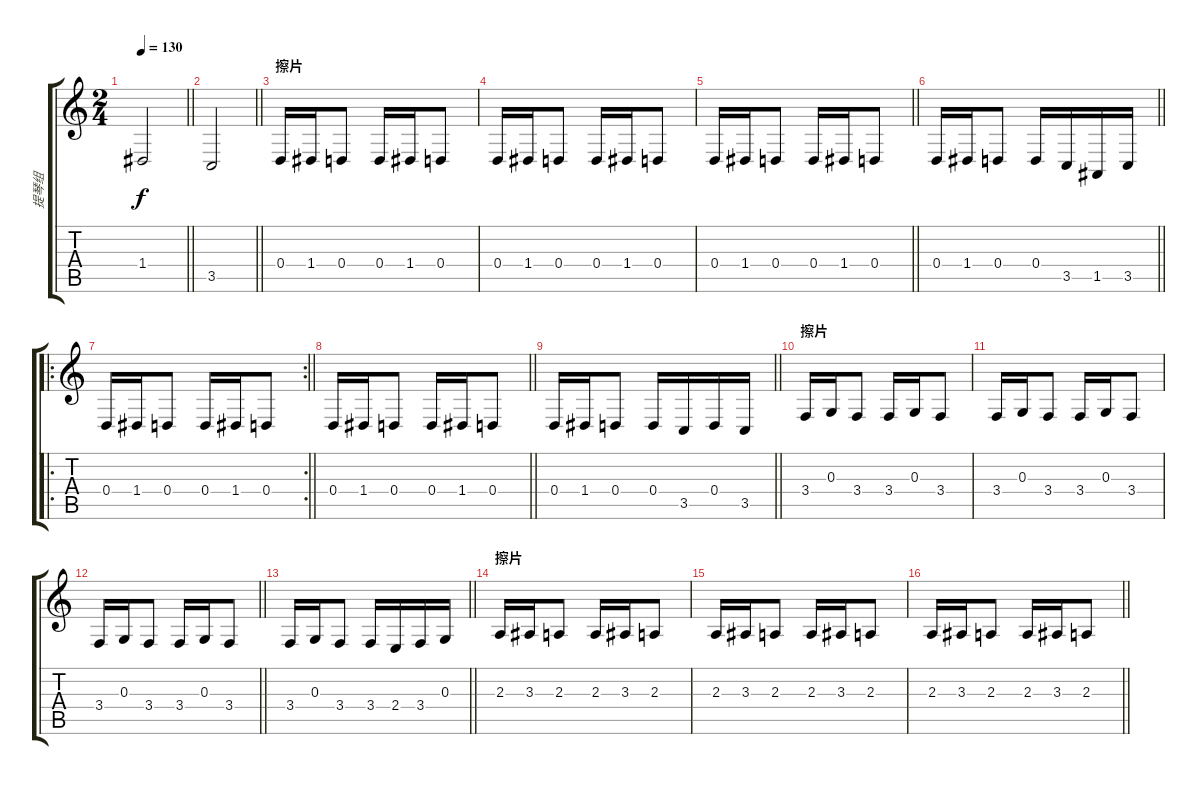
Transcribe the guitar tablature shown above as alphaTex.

\track ("提琴组" "提琴组") {instrument stringensemble1}
\staff {score tabs}
\tuning (E4 B3 G3 D3 A2 E2) {hide}
\ts (2 4)
\tempo 130
\clef g2
\barLineRight lightlight
\ks c
1.4.2{dy f} |
\barLineRight lightlight
3.5.2 |
\section ("" "擦片")
0.4.16 1.4.16 0.4.8 0.4.16 1.4.16 0.4.8 |
0.4.16 1.4.16 0.4.8 0.4.16 1.4.16 0.4.8 |
\barLineRight lightlight
0.4.16 1.4.16 0.4.8 0.4.16 1.4.16 0.4.8 |
\barLineRight lightlight
0.4.16 1.4.16 0.4.8 0.4.16 3.5.16 1.5.16 3.5.16 |
\ro
\rc 2
\barLineRight lightlight
0.4.16 1.4.16 0.4.8 0.4.16 1.4.16 0.4.8 |
\barLineRight lightlight
0.4.16 1.4.16 0.4.8 0.4.16 1.4.16 0.4.8 |
\barLineRight lightlight
0.4.16 1.4.16 0.4.8 0.4.16 3.5.16 0.4.16 3.5.16 |
\section ("" "擦片")
3.4.16 0.3.16 3.4.8 3.4.16 0.3.16 3.4.8 |
3.4.16 0.3.16 3.4.8 3.4.16 0.3.16 3.4.8 |
\barLineRight lightlight
3.4.16 0.3.16 3.4.8 3.4.16 0.3.16 3.4.8 |
\barLineRight lightlight
3.4.16 0.3.16 3.4.8 3.4.16 2.4.16 3.4.16 0.3.16 |
\section ("" "擦片")
2.3.16 3.3.16 2.3.8 2.3.16 3.3.16 2.3.8 |
2.3.16 3.3.16 2.3.8 2.3.16 3.3.16 2.3.8 |
\barLineRight lightlight
2.3.16 3.3.16 2.3.8 2.3.16 3.3.16 2.3.8
